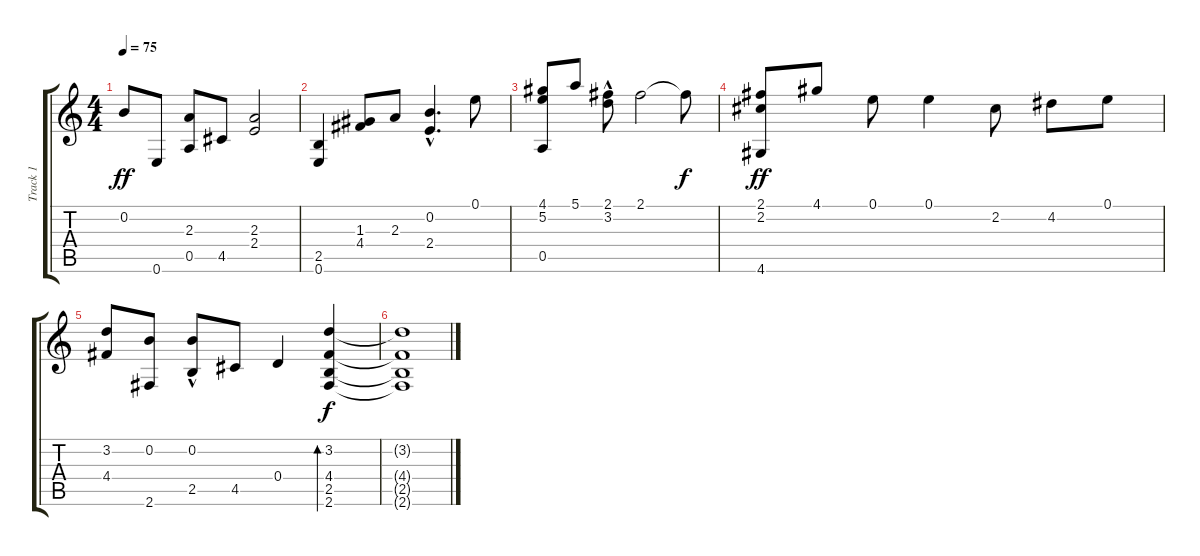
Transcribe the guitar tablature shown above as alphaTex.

\track ("Track 1" "Track 1") {instrument acousticguitarsteel}
\staff {score tabs}
\tuning (E4 B3 G3 D3 A2 E2) {hide}
\ts (4 4)
\tempo 75
\clef g2
\ks c
0.2.8{dy ff} 0.6.8 (2.3 0.5).8 4.5.8 (2.3 2.4).2 |
(2.5 0.6).4 (1.3 4.4).8 2.3.8 (0.2{hac} 2.4).4{d} 0.1.8 |
(4.1 5.2 0.5).8 5.1.8 (2.1 3.2{hac}).8 2.1.2 2.1{t}.8{dy f} |
(2.1 2.2 4.6).8{dy ff} 4.1.8 0.1.8 0.1.4 2.2.8 4.2.8 0.1.8 |
(3.2 4.4).8 (0.2 2.6).8 (0.2{hac} 2.5).8 4.5.8 0.4.4 (3.2 4.4 2.5 2.6).4{bd 480 dy f} |
(3.2{t} 4.4{t} 2.5{t} 2.6{t}).1
